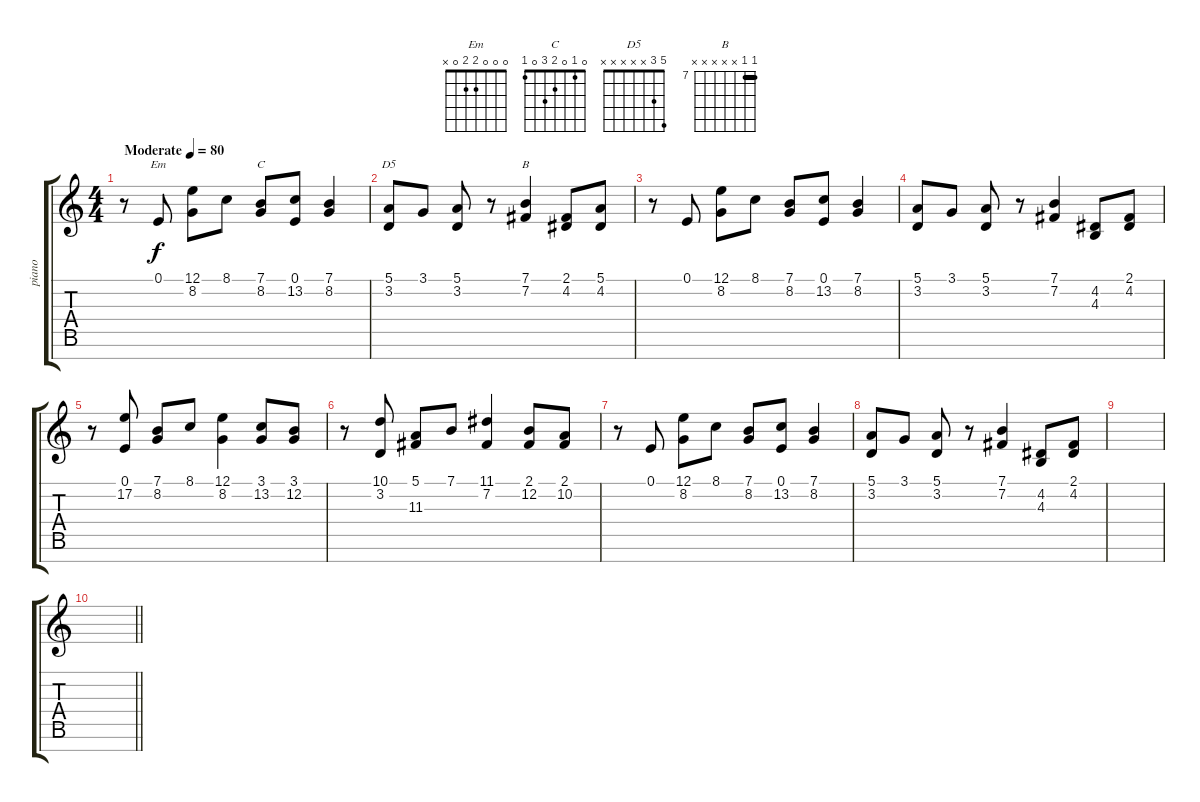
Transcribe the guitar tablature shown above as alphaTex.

\track ("piano" "piano") {instrument acousticgrandpiano}
\staff {score tabs}
\tuning (E4 B3 G3 D3 A2 E2 B1) {hide}
\chord ("Em" 0 0 0 2 2 0 x)
\chord ("C" 0 1 0 2 3 0 1)
\chord ("D5" 5 3 x x x x x)
\chord ("B" 7 7 x x x x x) {firstfret 7 barre 7}
\ts (4 4)
\tempo (80 "Moderate")
\clef g2
\ks c
r.8{dy f instrument acousticgrandpiano} 0.1.8{ch "Em"} (12.1 8.2).8 8.1.8 (7.1 8.2).8{ch "C"} (0.1 13.2).8 (7.1 8.2).4 |
(5.1 3.2).8{ch "D5"} 3.1.8 (5.1 3.2).8 r.8 (7.1 7.2).4{ch "B"} (2.1 4.2).8 (5.1 4.2).8 |
r.8 0.1.8 (12.1 8.2).8 8.1.8 (7.1 8.2).8 (0.1 13.2).8 (7.1 8.2).4 |
(5.1 3.2).8 3.1.8 (5.1 3.2).8 r.8 (7.1 7.2).4 (4.2 4.3).8 (2.1 4.2).8 |
r.8 (0.1 17.2).8 (7.1 8.2).8 8.1.8 (12.1 8.2).4 (3.1 13.2).8 (3.1 12.2).8 |
r.8 (10.1 3.2).8 (5.1 11.3).8 7.1.8 (11.1 7.2).4 (2.1 12.2).8 (2.1 10.2).8 |
r.8 0.1.8 (12.1 8.2).8 8.1.8 (7.1 8.2).8 (0.1 13.2).8 (7.1 8.2).4 |
(5.1 3.2).8 3.1.8 (5.1 3.2).8 r.8 (7.1 7.2).4 (4.2 4.3).8 (2.1 4.2).8 |
|
\barLineRight lightlight
